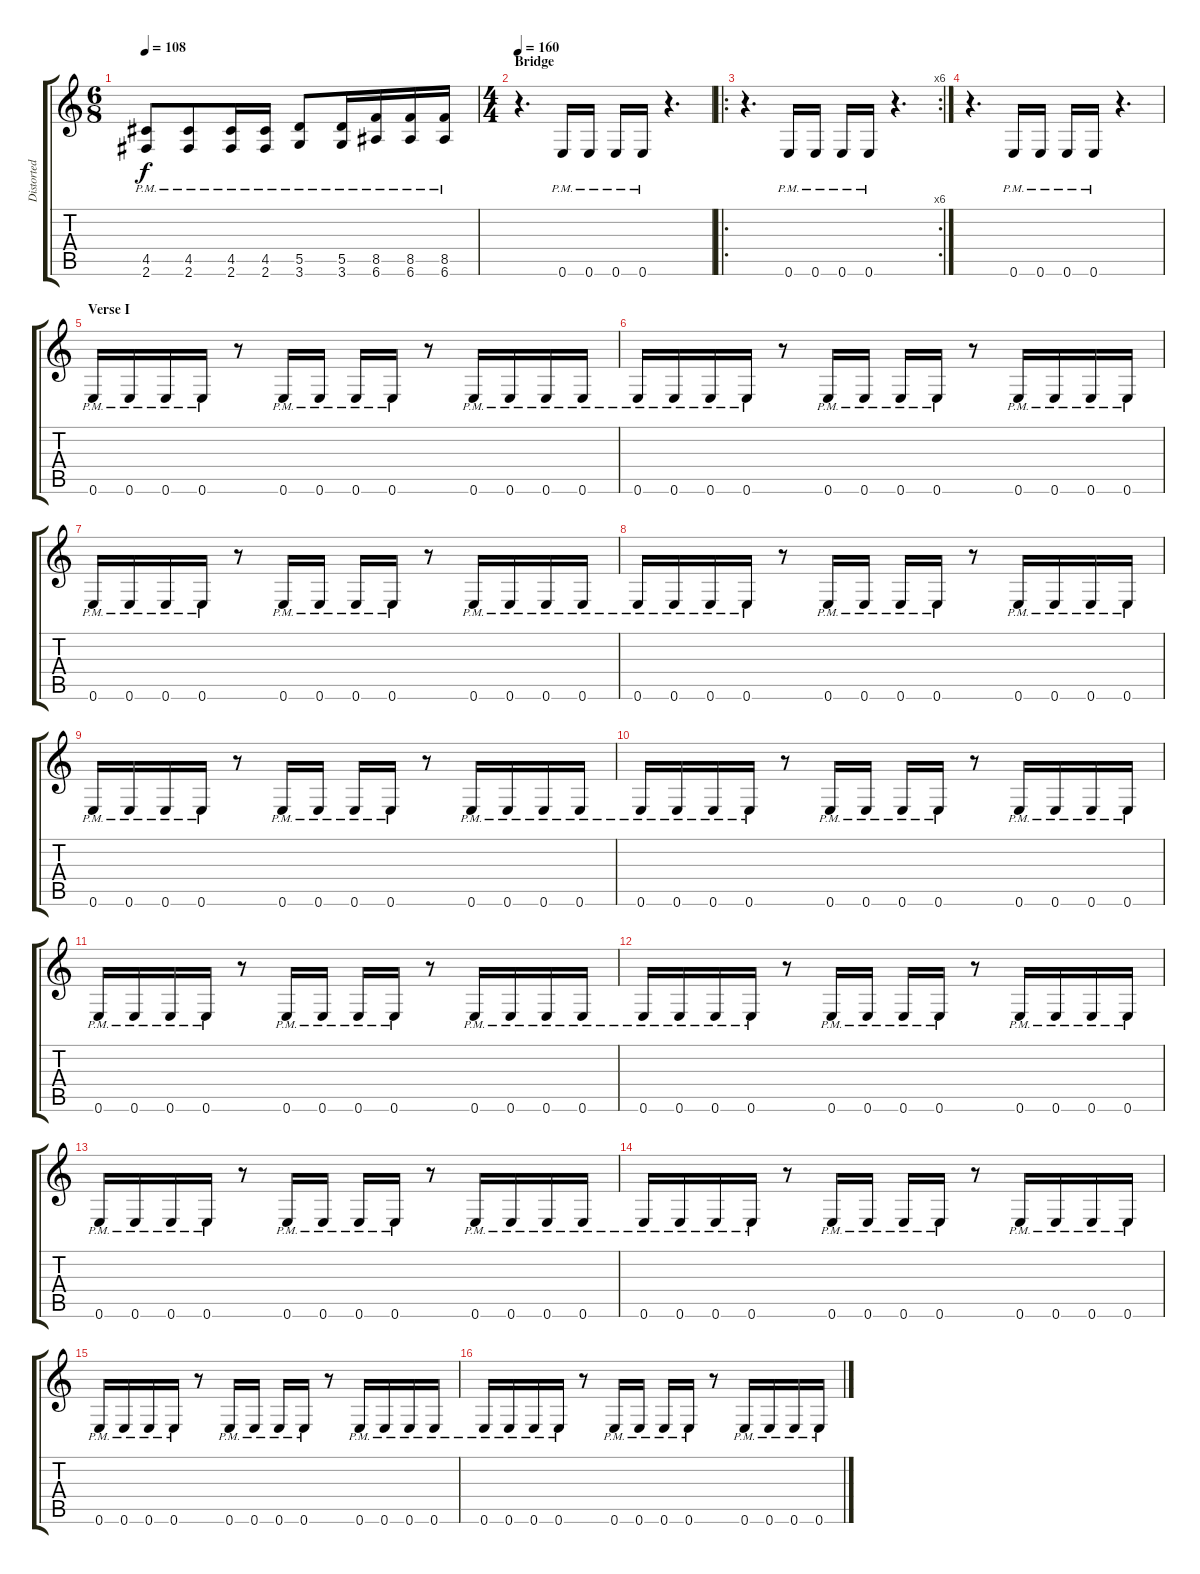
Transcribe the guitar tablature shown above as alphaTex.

\track ("Distorted Rhythm Guitar (R)" "Distorted ") {instrument distortionguitar}
\staff {score tabs}
\tuning (E4 B3 G3 D3 A2 E2) {hide}
\ts (6 8)
\tempo 108
\clef g2
\ks c
(4.5{pm} 2.6{pm}).8{dy f} (4.5{pm} 2.6{pm}).8 (4.5{pm} 2.6{pm}).16 (4.5{pm} 2.6{pm}).16 (5.5{pm} 3.6{pm}).8 (5.5{pm} 3.6{pm}).16 (8.5{pm} 6.6{pm}).16 (8.5{pm} 6.6{pm}).16 (8.5{pm} 6.6{pm}).16 |
\ts (4 4)
\section ("" "Bridge")
\tempo 160
r.4{d} 0.6{pm}.16 0.6{pm}.16 0.6{pm}.16 0.6{pm}.16 r.4{d} |
\ro
\rc 6
r.4{d} 0.6{pm}.16 0.6{pm}.16 0.6{pm}.16 0.6{pm}.16 r.4{d} |
r.4{d} 0.6{pm}.16 0.6{pm}.16 0.6{pm}.16 0.6{pm}.16 r.4{d} |
\section ("" "Verse I")
0.6{pm}.16 0.6{pm}.16 0.6{pm}.16 0.6{pm}.16 r.8 0.6{pm}.16 0.6{pm}.16 0.6{pm}.16 0.6{pm}.16 r.8 0.6{pm}.16 0.6{pm}.16 0.6{pm}.16 0.6{pm}.16 |
0.6{pm}.16 0.6{pm}.16 0.6{pm}.16 0.6{pm}.16 r.8 0.6{pm}.16 0.6{pm}.16 0.6{pm}.16 0.6{pm}.16 r.8 0.6{pm}.16 0.6{pm}.16 0.6{pm}.16 0.6{pm}.16 |
0.6{pm}.16 0.6{pm}.16 0.6{pm}.16 0.6{pm}.16 r.8 0.6{pm}.16 0.6{pm}.16 0.6{pm}.16 0.6{pm}.16 r.8 0.6{pm}.16 0.6{pm}.16 0.6{pm}.16 0.6{pm}.16 |
0.6{pm}.16 0.6{pm}.16 0.6{pm}.16 0.6{pm}.16 r.8 0.6{pm}.16 0.6{pm}.16 0.6{pm}.16 0.6{pm}.16 r.8 0.6{pm}.16 0.6{pm}.16 0.6{pm}.16 0.6{pm}.16 |
0.6{pm}.16 0.6{pm}.16 0.6{pm}.16 0.6{pm}.16 r.8 0.6{pm}.16 0.6{pm}.16 0.6{pm}.16 0.6{pm}.16 r.8 0.6{pm}.16 0.6{pm}.16 0.6{pm}.16 0.6{pm}.16 |
0.6{pm}.16 0.6{pm}.16 0.6{pm}.16 0.6{pm}.16 r.8 0.6{pm}.16 0.6{pm}.16 0.6{pm}.16 0.6{pm}.16 r.8 0.6{pm}.16 0.6{pm}.16 0.6{pm}.16 0.6{pm}.16 |
0.6{pm}.16 0.6{pm}.16 0.6{pm}.16 0.6{pm}.16 r.8 0.6{pm}.16 0.6{pm}.16 0.6{pm}.16 0.6{pm}.16 r.8 0.6{pm}.16 0.6{pm}.16 0.6{pm}.16 0.6{pm}.16 |
0.6{pm}.16 0.6{pm}.16 0.6{pm}.16 0.6{pm}.16 r.8 0.6{pm}.16 0.6{pm}.16 0.6{pm}.16 0.6{pm}.16 r.8 0.6{pm}.16 0.6{pm}.16 0.6{pm}.16 0.6{pm}.16 |
0.6{pm}.16 0.6{pm}.16 0.6{pm}.16 0.6{pm}.16 r.8 0.6{pm}.16 0.6{pm}.16 0.6{pm}.16 0.6{pm}.16 r.8 0.6{pm}.16 0.6{pm}.16 0.6{pm}.16 0.6{pm}.16 |
0.6{pm}.16 0.6{pm}.16 0.6{pm}.16 0.6{pm}.16 r.8 0.6{pm}.16 0.6{pm}.16 0.6{pm}.16 0.6{pm}.16 r.8 0.6{pm}.16 0.6{pm}.16 0.6{pm}.16 0.6{pm}.16 |
0.6{pm}.16 0.6{pm}.16 0.6{pm}.16 0.6{pm}.16 r.8 0.6{pm}.16 0.6{pm}.16 0.6{pm}.16 0.6{pm}.16 r.8 0.6{pm}.16 0.6{pm}.16 0.6{pm}.16 0.6{pm}.16 |
0.6{pm}.16 0.6{pm}.16 0.6{pm}.16 0.6{pm}.16 r.8 0.6{pm}.16 0.6{pm}.16 0.6{pm}.16 0.6{pm}.16 r.8 0.6{pm}.16 0.6{pm}.16 0.6{pm}.16 0.6{pm}.16
